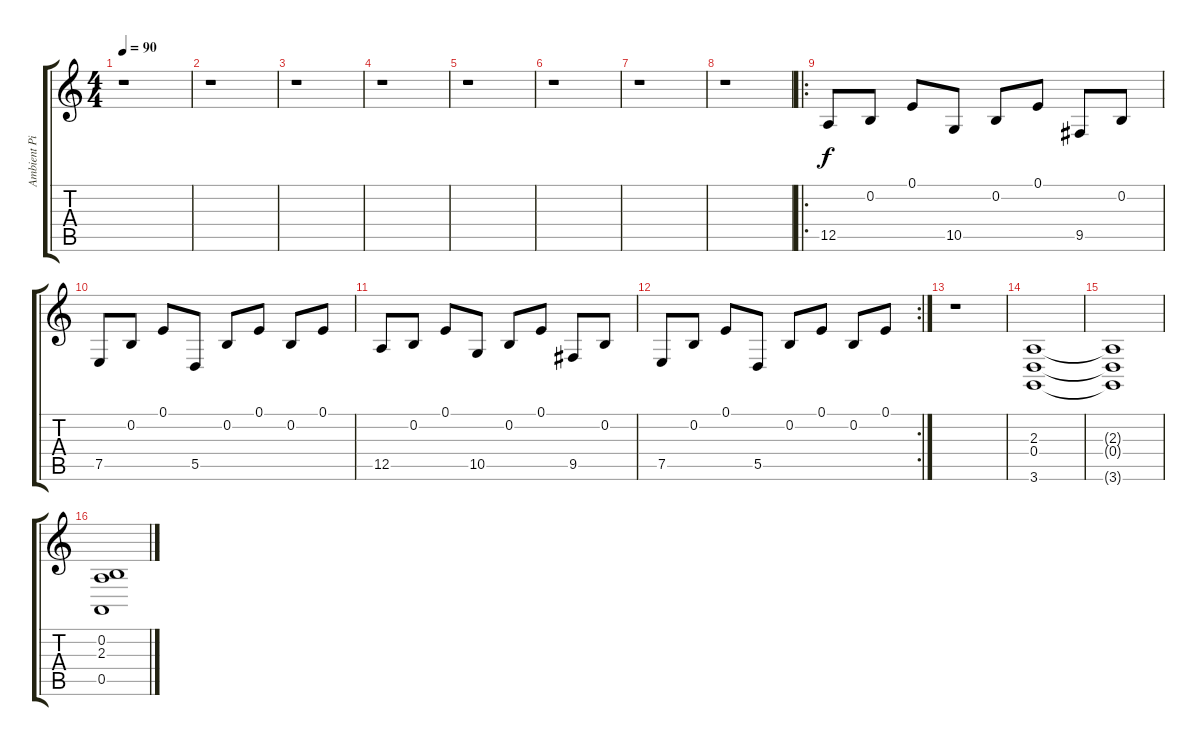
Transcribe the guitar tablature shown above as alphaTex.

\track ("Ambient Piano" "Ambient Pi") {instrument acousticgrandpiano}
\staff {score tabs}
\tuning (E4 B3 G3 D3 A2 E2) {hide}
\ts (4 4)
\tempo 90
\clef g2
\ks c
r.1{dy f instrument acousticgrandpiano} |
r.1 |
r.1 |
r.1 |
r.1 |
r.1 |
r.1 |
r.1 |
\ro
12.5.8 0.2.8 0.1.8 10.5.8 0.2.8 0.1.8 9.5.8 0.2.8 |
7.5.8 0.2.8 0.1.8 5.5.8 0.2.8 0.1.8 0.2.8 0.1.8 |
12.5.8 0.2.8 0.1.8 10.5.8 0.2.8 0.1.8 9.5.8 0.2.8 |
\rc 2
7.5.8 0.2.8 0.1.8 5.5.8 0.2.8 0.1.8 0.2.8 0.1.8 |
r.1 |
(2.3 0.4 3.6).1 |
(2.3{t} 0.4{t} 3.6{t}).1 |
(0.2 2.3 0.5).1
